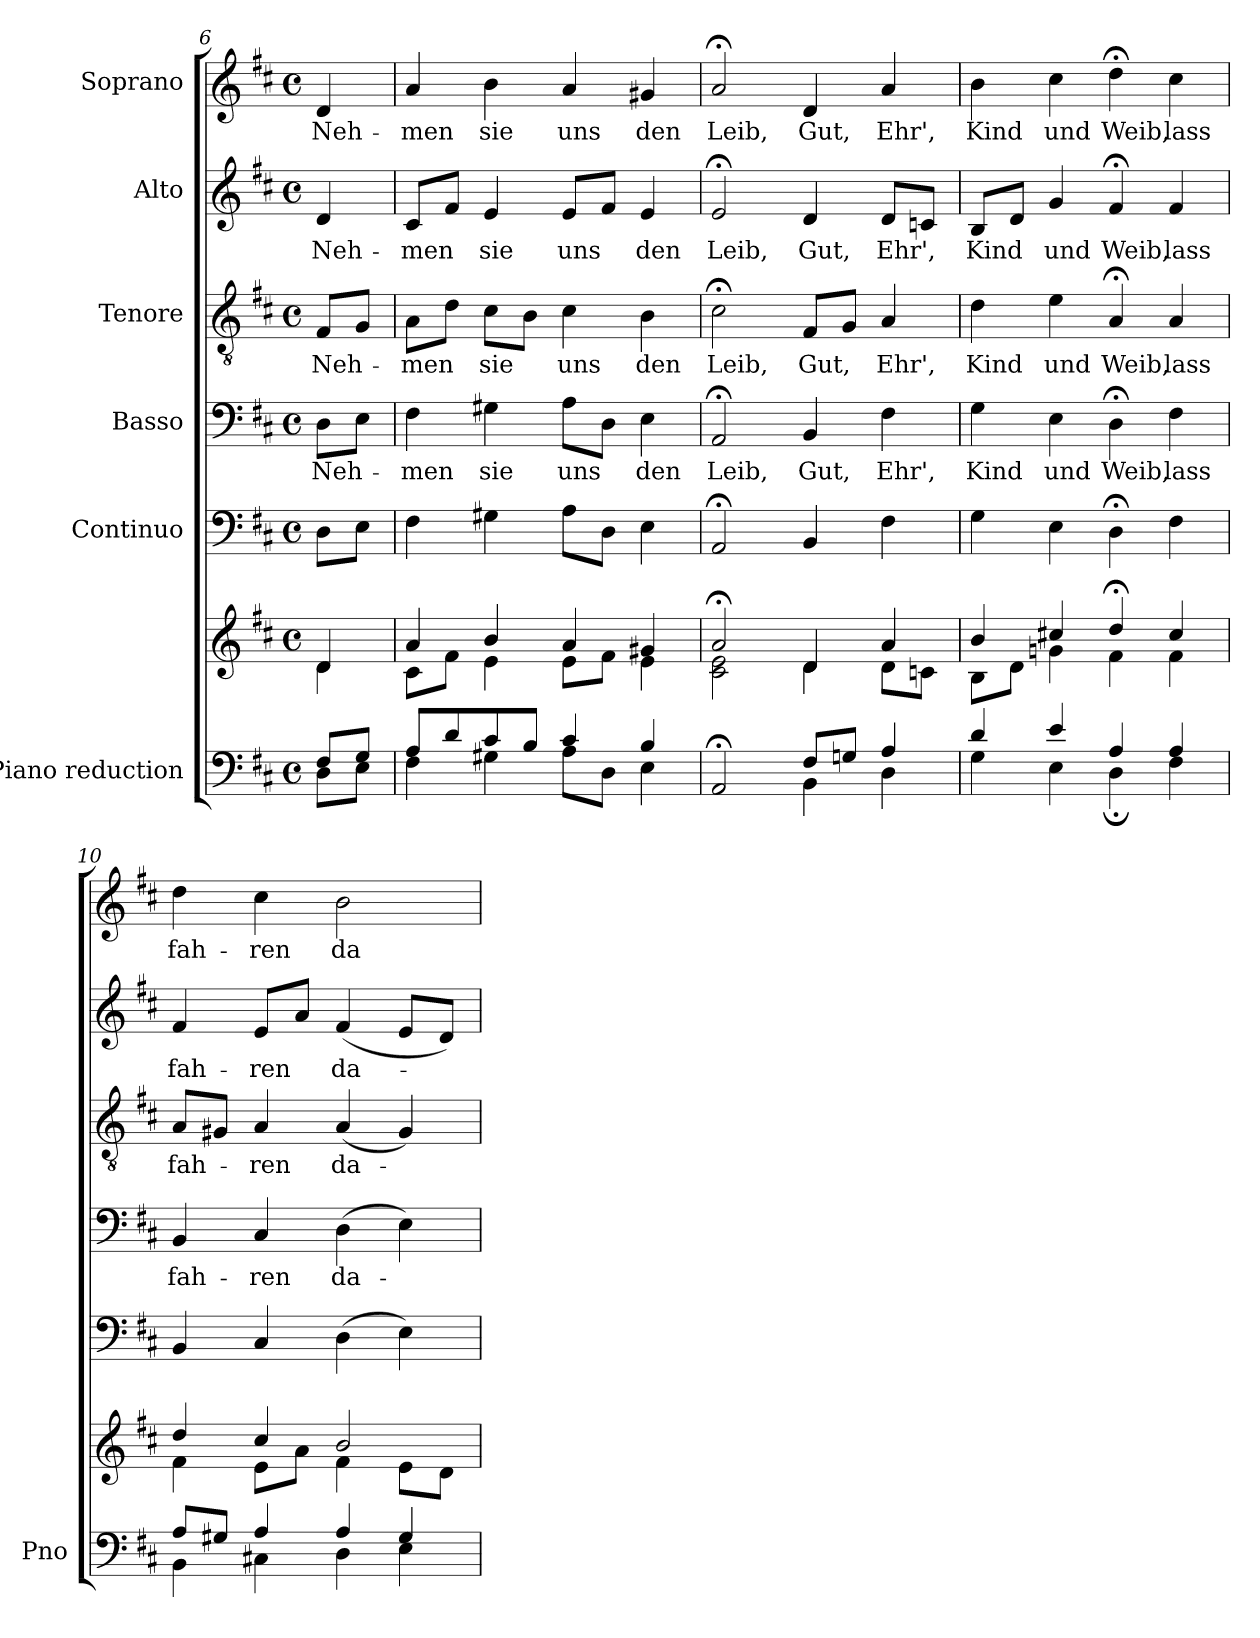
**kern	**kern	**kern	**kern	**text	**kern	**text	**kern	**text	**kern	**text
*part6	*part6	*part5	*part4	*part4	*part3	*part3	*part2	*part2	*part1	*part1
*staff7	*staff6	*staff5	*staff4	*staff4	*staff3	*staff3	*staff2	*staff2	*staff1	*staff1
*I"Piano reduction	*	*I"Continuo	*I"Basso	*	*I"Tenore	*	*I"Alto	*	*I"Soprano	*
*I'Pno	*	*	*	*	*	*	*	*	*	*
*clefF4	*clefG2	*clefF4	*clefF4	*	*clefGv2	*	*clefG2	*	*clefG2	*
*k[f#c#]	*k[f#c#]	*k[f#c#]	*k[f#c#]	*	*k[f#c#]	*	*k[f#c#]	*	*k[f#c#]	*
*M4/4	*M4/4	*M4/4	*M4/4	*	*M4/4	*	*M4/4	*	*M4/4	*
*met(c)	*met(c)	*met(c)	*met(c)	*	*met(c)	*	*met(c)	*	*met(c)	*
=6	=6	=6	=6	=6	=6	=6	=6	=6	=6	=6
*^	*^	*	*	*	*	*	*	*	*	*
!	!	!	!	!	!	!LO:LY:b	!	!LO:LY:b	!	!LO:LY:b	!	!LO:LY:b
8F#/L	8D\L	4d/	4d\	8D\L	8D\L	Neh-	8F#/L	Neh-	4d/	Neh-	4d/	Neh-
8G/J	8E\J	.	.	8E\J	8E\J	.	8G/J	.	.	.	.	.
!!LO:PB:g=z
=7	=7	=7	=7	=7	=7	=7	=7	=7	=7	=7	=7	=7
!	!	!	!	!	!	!LO:LY:b	!	!LO:LY:b	!	!LO:LY:b	!	!LO:LY:b
8A/L	4F#\	4a/	8c#\L	4F#\	4F#\	-men	8A\L	-men	8c#/L	-men	4a/	men
8d/	.	.	8f#\J	.	.	.	8d\J	.	8f#/J	.	.	.
!	!	!	!	!	!	!LO:LY:b	!	!LO:LY:b	!	!LO:LY:b	!	!LO:LY:b
8c#/	4G#X\	4b/	4e\	4G#X\	4G#X\	sie	8c#\L	sie	4e/	sie	4b\	sie
8B/J	.	.	.	.	.	.	8B\J	.	.	.	.	.
!	!	!	!	!	!	!LO:LY:b	!	!LO:LY:b	!	!LO:LY:b	!	!LO:LY:b
4c#/	8A\L	4a/	8e\L	8A\L	8A\L	uns	4c#\	uns	8e/L	uns	4a/	uns
.	8D\J	.	8f#\J	8D\J	8D\J	.	.	.	8f#/J	.	.	.
!	!	!	!	!	!	!LO:LY:b	!	!LO:LY:b	!	!LO:LY:b	!	!LO:LY:b
4B/	4E\	4g#X/	4e\	4E\	4E\	den	4B\	den	4e/	den	4g#X/	den
=8	=8	=8	=8	=8	=8	=8	=8	=8	=8	=8	=8	=8
!	!	!	!	!	!	!LO:LY:b	!	!LO:LY:b	!	!LO:LY:b	!	!LO:LY:b
2AA;/	2ryy	2a;</	2c#\ 2e\	2AA;</	2AA;</	Leib,	2c#;<\	Leib,	2e;</	Leib,	2a;</	Leib,
!	!	!	!	!	!	!LO:LY:b	!	!LO:LY:b	!	!LO:LY:b	!	!LO:LY:b
8F#/L	4BB\	4d/	4d\	4BB/	4BB/	Gut,	8F#/L	Gut,	4d/	Gut,	4d/	Gut,
8Gn/J	.	.	.	.	.	.	8G/J	.	.	.	.	.
!	!	!	!	!	!	!LO:LY:b	!	!LO:LY:b	!	!LO:LY:b	!	!LO:LY:b
4A/	4D\	4a/	8d\L	4F#\	4F#\	Ehr',	4A/	Ehr',	8d/L	Ehr',	4a/	Ehr',
.	.	.	8cn\J	.	.	.	.	.	8cn/J	.	.	.
=9	=9	=9	=9	=9	=9	=9	=9	=9	=9	=9	=9	=9
!	!	!	!	!	!	!LO:LY:b	!	!LO:LY:b	!	!LO:LY:b	!	!LO:LY:b
4d/	4G\	4b/	8B\L	4G\	4G\	Kind	4d\	Kind	8B/L	Kind	4b\	Kind
.	.	.	8d\J	.	.	.	.	.	8d/J	.	.	.
!	!	!	!	!	!	!LO:LY:b	!	!LO:LY:b	!	!LO:LY:b	!	!LO:LY:b
4e/	4E\	4cc#X/	4gn\	4E\	4E\	und	4e\	und	4g/	und	4cc#\	und
!	!	!	!	!	!	!LO:LY:b	!	!LO:LY:b	!	!LO:LY:b	!	!LO:LY:b
4A/	4D;\	4dd;</	4f#\	4D;<\	4D;<\	Weib,	4A;</	Weib,	4f#;</	Weib,	4dd;<\	Weib,
!	!	!	!	!	!	!LO:LY:b	!	!LO:LY:b	!	!LO:LY:b	!	!LO:LY:b
4A/	4F#\	4cc#/	4f#\	4F#\	4F#\	lass	4A/	lass	4f#/	lass	4cc#\	lass
=10	=10	=10	=10	=10	=10	=10	=10	=10	=10	=10	=10	=10
!	!	!	!	!	!	!LO:LY:b	!	!LO:LY:b	!	!LO:LY:b	!	!LO:LY:b
8A/L	4BB\	4dd/	4f#\	4BB/	4BB/	fah-	8A/L	fah-	4f#/	fah-	4dd\	fah-
8G#X/J	.	.	.	.	.	.	8G#X/J	.	.	.	.	.
!	!	!	!	!	!	!LO:LY:b	!	!LO:LY:b	!	!LO:LY:b	!	!LO:LY:b
4A/	4C#X\	4cc#/	8e\L	4C#/	4C#/	-ren	4A/	-ren	8e/L	-ren	4cc#\	ren
.	.	.	8a\J	.	.	.	.	.	8a/J	.	.	.
!	!	!	!	!	!	!LO:LY:b	!	!LO:LY:b	!	!LO:LY:b	!	!LO:LY:b
4A/	4D\	2b/	4f#\	(>4D\	(>4D\	da-	(<4A/	da-	(<4f#/	da-	2b\	da-
4G#/	4E\	.	8e\L	4E\)	4E\)	.	4G#/)	.	8e/L	.	.	.
.	.	.	8d\J	.	.	.	.	.	8d/J)	.	.	.
*v	*v	*	*	*	*	*	*	*	*	*	*	*
*	*v	*v	*	*	*	*	*	*	*	*	*
=	=	=	=	=	=	=	=	=	=	=
*-	*-	*-	*-	*-	*-	*-	*-	*-	*-	*-
